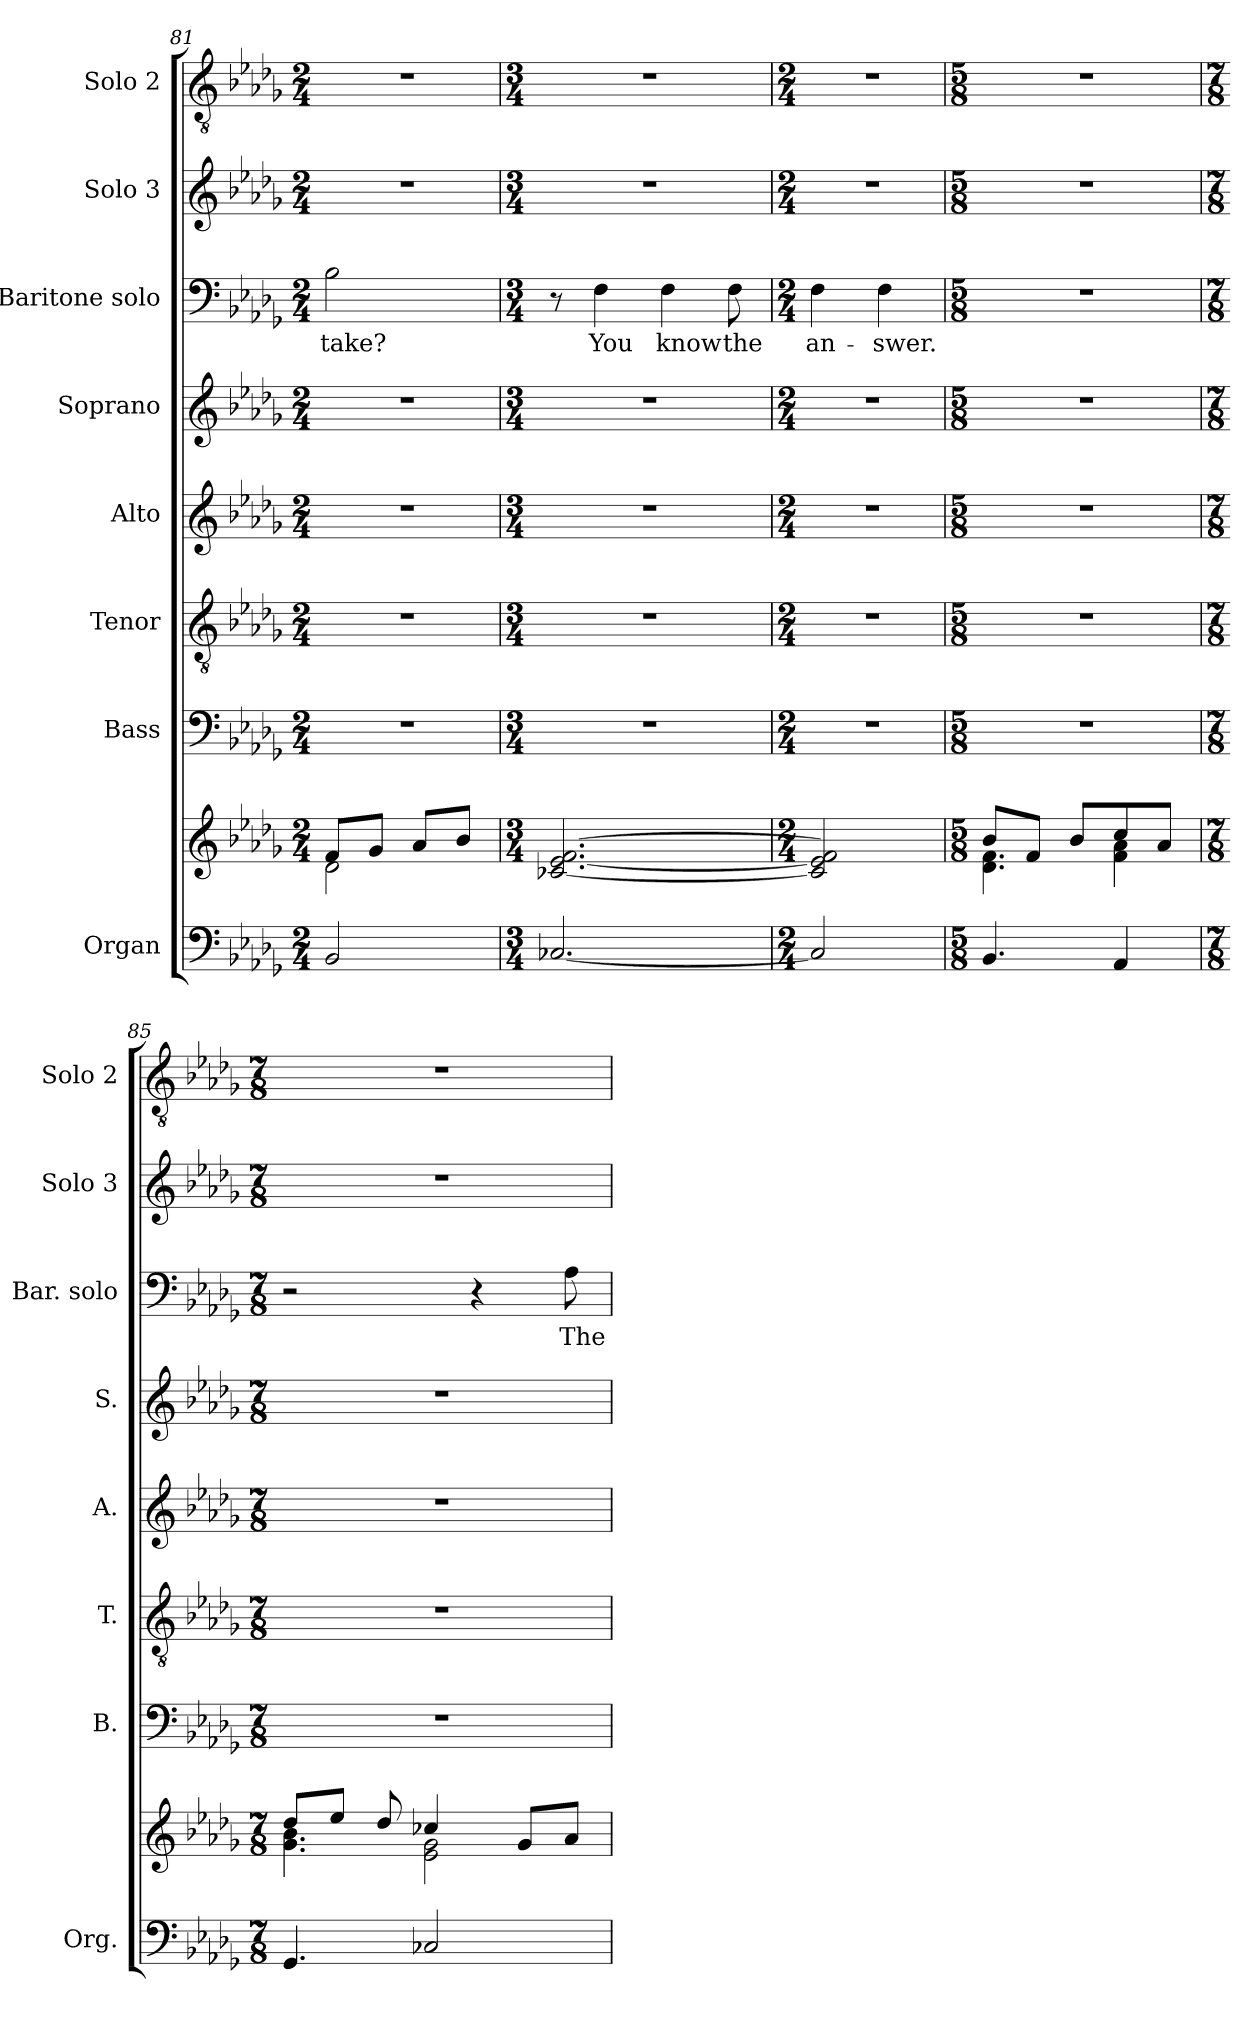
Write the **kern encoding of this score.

**kern	**kern	**kern	**kern	**kern	**kern	**kern	**text	**kern	**kern
*part8	*part8	*part7	*part6	*part5	*part4	*part3	*part3	*part2	*part1
*staff9	*staff8	*staff7	*staff6	*staff5	*staff4	*staff3	*staff3	*staff2	*staff1
*I"Organ	*	*I"Bass	*I"Tenor	*I"Alto	*I"Soprano	*I"Baritone solo	*	*I"Solo 3	*I"Solo 2
*I'Org.	*	*I'B.	*I'T.	*I'A.	*I'S.	*I'Bar. solo	*	*I'Solo 3	*I'Solo 2
*clefF4	*clefG2	*clefF4	*clefGv2	*clefG2	*clefG2	*clefF4	*	*clefG2	*clefGv2
*	*	*	*ITrd7c12	*	*	*	*	*	*
*k[b-e-a-d-g-]	*k[b-e-a-d-g-]	*k[b-e-a-d-g-]	*k[b-e-a-d-g-]	*k[b-e-a-d-g-]	*k[b-e-a-d-g-]	*k[b-e-a-d-g-]	*	*k[b-e-a-d-g-]	*k[b-e-a-d-g-]
*D-:	*D-:	*D-:	*D-:	*D-:	*D-:	*D-:	*	*D-:	*D-:
*M2/4	*M2/4	*M2/4	*M2/4	*M2/4	*M2/4	*M2/4	*	*M2/4	*M2/4
=81	=81	=81	=81	=81	=81	=81	=81	=81	=81
*	*^	*	*	*	*	*	*	*	*
!	!	!	!LO:N:vis=1	!LO:N:vis=1	!LO:N:vis=1	!LO:N:vis=1	!	!	!	!
!	!	!	!	!	!	!	!	!LO:LY:b:color=#000000	!LO:N:vis=1	!LO:N:vis=1
2BB-i/	8fi/L	2d-i\	2r	2r	2r	2r	2B-i\	take?	2r	2r
.	8g-i/J	.	.	.	.	.	.	.	.	.
.	8a-i/L	.	.	.	.	.	.	.	.	.
.	8b-i/J	.	.	.	.	.	.	.	.	.
*	*v	*v	*	*	*	*	*	*	*	*
!!LO:LB:g=z
=82	=82	=82	=82	=82	=82	=82	=82	=82	=82
*M3/4	*M3/4	*M3/4	*M3/4	*M3/4	*M3/4	*M3/4	*	*M3/4	*M3/4
!	!	!LO:N:vis=1	!LO:N:vis=1	!LO:N:vis=1	!LO:N:vis=1	!	!	!LO:N:vis=1	!LO:N:vis=1
[2.C-Xi/	[2.c-Xi/ [2.e-i [2.fi	2.r	2.r	2.r	2.r	8r	.	2.r	2.r
!	!	!	!	!	!	!	!LO:LY:b:color=#000000	!	!
.	.	.	.	.	.	4Fi\	You	.	.
!	!	!	!	!	!	!	!LO:LY:b:color=#000000	!	!
.	.	.	.	.	.	4Fi\	know	.	.
!	!	!	!	!	!	!	!LO:LY:b:color=#000000	!	!
.	.	.	.	.	.	8Fi\	the	.	.
=83	=83	=83	=83	=83	=83	=83	=83	=83	=83
*M2/4	*M2/4	*M2/4	*M2/4	*M2/4	*M2/4	*M2/4	*	*M2/4	*M2/4
!	!	!LO:N:vis=1	!LO:N:vis=1	!LO:N:vis=1	!LO:N:vis=1	!	!	!	!
!	!	!	!	!	!	!	!LO:LY:b:color=#000000	!LO:N:vis=1	!LO:N:vis=1
2C-i/]	2c-i/] 2e-i] 2fi]	2r	2r	2r	2r	4Fi\	an-	2r	2r
!	!	!	!	!	!	!	!LO:LY:b:color=#000000	!	!
.	.	.	.	.	.	4Fi\	-swer.	.	.
=84	=84	=84	=84	=84	=84	=84	=84	=84	=84
*M5/8	*M5/8	*M5/8	*M5/8	*M5/8	*M5/8	*M5/8	*	*M5/8	*M5/8
*	*^	*	*	*	*	*	*	*	*
!	!	!	!LO:N:vis=1	!LO:N:vis=1	!LO:N:vis=1	!LO:N:vis=1	!LO:N:vis=1	!	!LO:N:vis=1	!LO:N:vis=1
4.BB-i/	8b-i/L	4.d-i\ 4.fi	8%5r	8%5r	8%5r	8%5r	8%5r	.	8%5r	8%5r
.	8fi/J	.	.	.	.	.	.	.	.	.
.	8b-i/L	.	.	.	.	.	.	.	.	.
4AA-i/	8cci/	4fi\ 4a-i	.	.	.	.	.	.	.	.
.	8a-i/J	.	.	.	.	.	.	.	.	.
=85	=85	=85	=85	=85	=85	=85	=85	=85	=85	=85
*M7/8	*M7/8	*	*M7/8	*M7/8	*M7/8	*M7/8	*M7/8	*	*M7/8	*M7/8
!	!	!	!LO:N:vis=1	!LO:N:vis=1	!LO:N:vis=1	!LO:N:vis=1	!	!	!LO:N:vis=1	!LO:N:vis=1
4.GG-i/	8dd-i/L	4.g-i\ 4.b-i	2..r	2..r	2..r	2..r	2r	.	2..r	2..r
.	8ee-i/J	.	.	.	.	.	.	.	.	.
.	8dd-i/	.	.	.	.	.	.	.	.	.
2C-Xi/	4cc-Xi/	2e-i\ 2g-i	.	.	.	.	.	.	.	.
.	.	.	.	.	.	.	4r	.	.	.
.	8g-i/L	.	.	.	.	.	.	.	.	.
!	!	!	!	!	!	!	!	!LO:LY:b:color=#000000	!	!
.	8a-i/J	.	.	.	.	.	8A-i\	The	.	.
*	*v	*v	*	*	*	*	*	*	*	*
=	=	=	=	=	=	=	=	=	=
*-	*-	*-	*-	*-	*-	*-	*-	*-	*-
